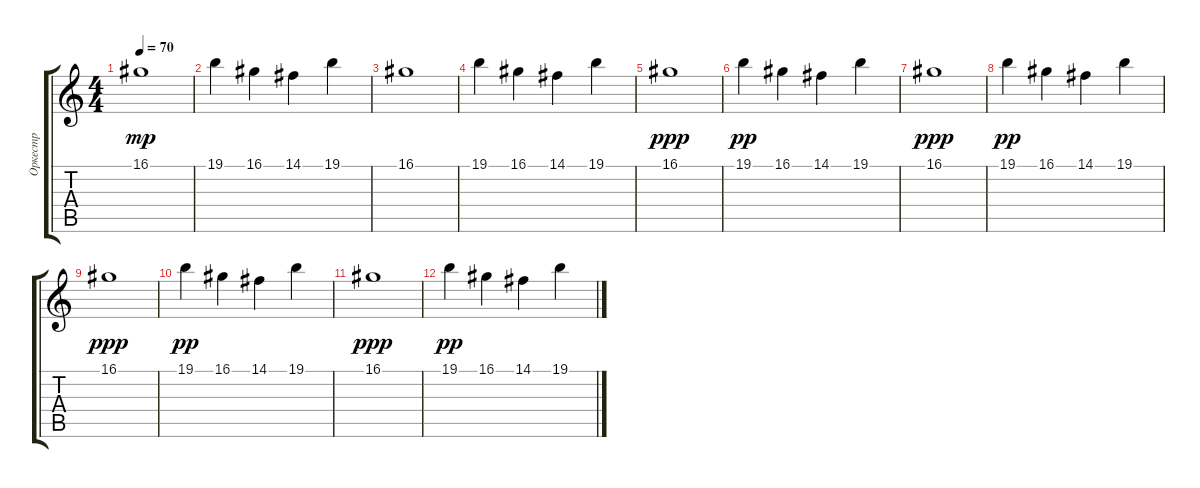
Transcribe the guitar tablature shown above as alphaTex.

\track ("Оркестр" "Оркестр") {instrument stringensemble1}
\staff {score tabs}
\tuning (E4 B3 G3 D3 A2 E2) {hide}
\ts (4 4)
\tempo 70
\clef g2
\ks c
16.1.1{dy mp} |
19.1.4 16.1.4 14.1.4 19.1.4 |
16.1.1 |
19.1.4 16.1.4 14.1.4 19.1.4 |
16.1.1{dy ppp} |
19.1.4{dy pp} 16.1.4 14.1.4 19.1.4 |
16.1.1{dy ppp} |
19.1.4{dy pp} 16.1.4 14.1.4 19.1.4 |
16.1.1{dy ppp} |
19.1.4{dy pp} 16.1.4 14.1.4 19.1.4 |
16.1.1{dy ppp} |
19.1.4{dy pp} 16.1.4 14.1.4 19.1.4
